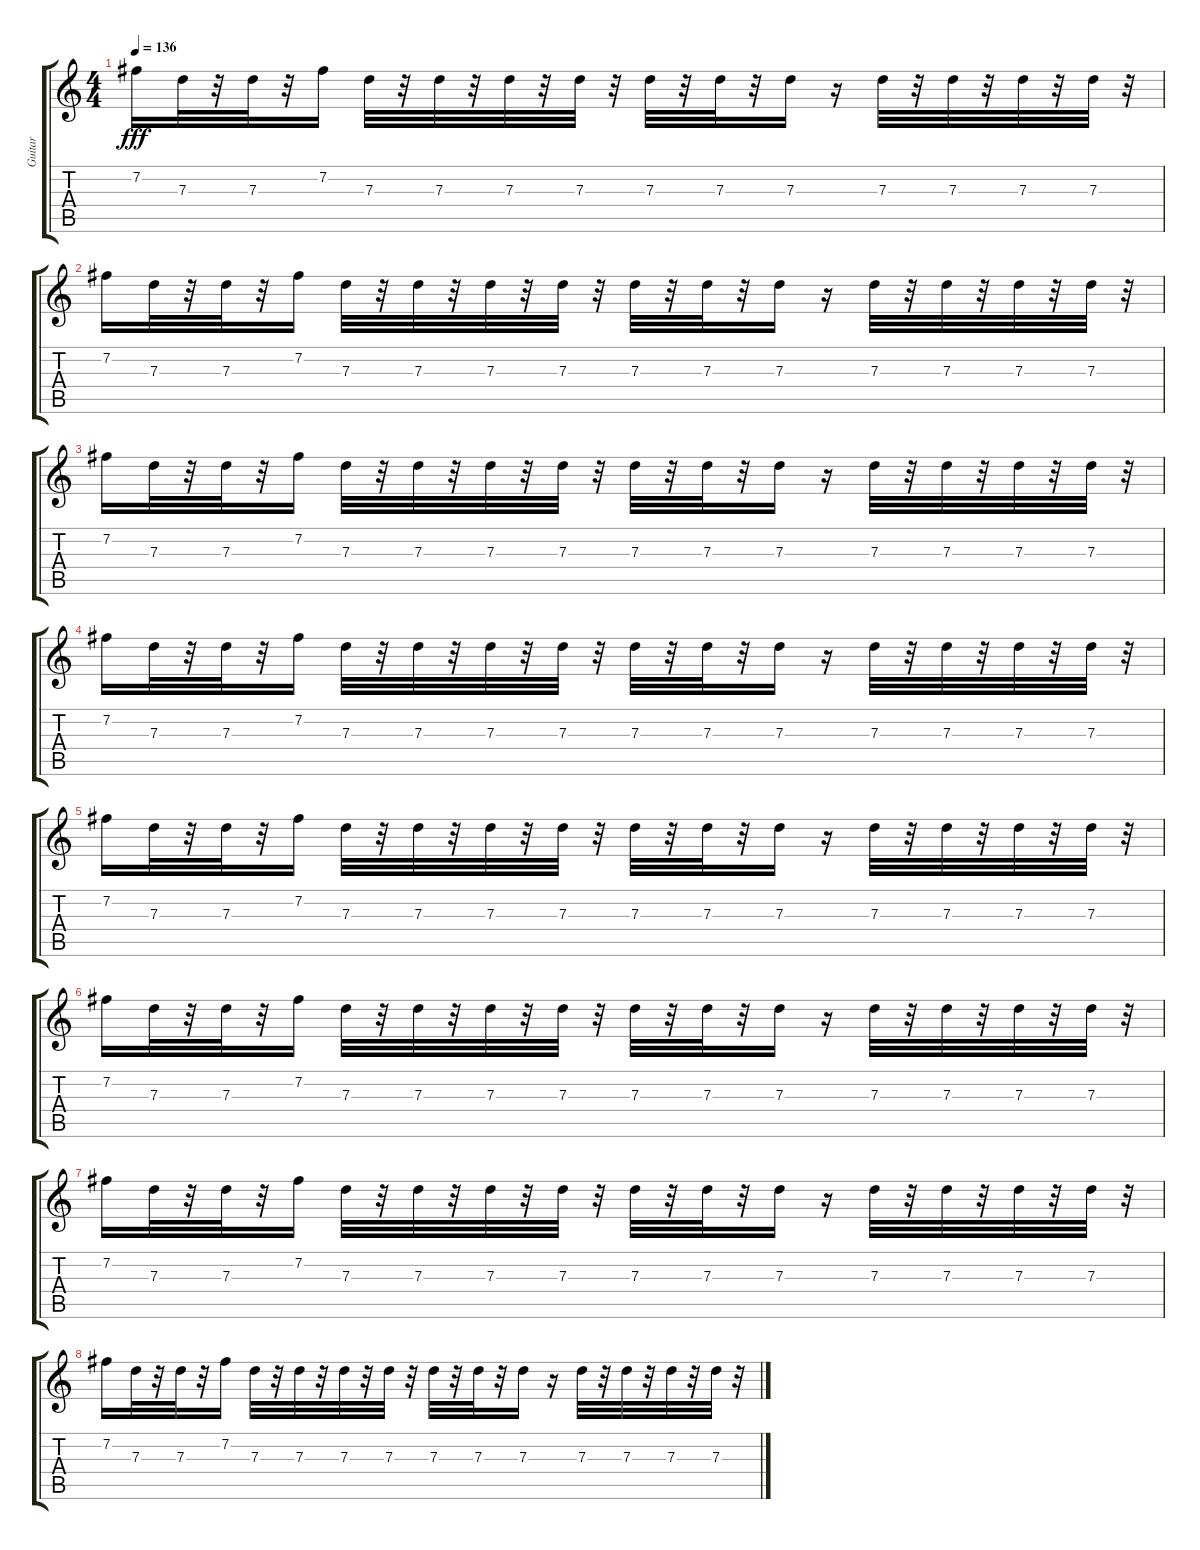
\track ("Guitar" "Guitar") {instrument overdrivenguitar}
\staff {score tabs}
\tuning (E4 B3 G3 D3 A2 E2) {hide}
\ts (4 4)
\tempo 136
\clef g2
\ks c
7.2.16{dy fff} 7.3.32 r.32 7.3.32 r.32 7.2.16 7.3.32 r.32 7.3.32 r.32 7.3.32 r.32 7.3.32 r.32 7.3.32 r.32 7.3.32 r.32 7.3.16 r.16 7.3.32 r.32 7.3.32 r.32 7.3.32 r.32 7.3.32 r.32 |
7.2.16 7.3.32 r.32 7.3.32 r.32 7.2.16 7.3.32 r.32 7.3.32 r.32 7.3.32 r.32 7.3.32 r.32 7.3.32 r.32 7.3.32 r.32 7.3.16 r.16 7.3.32 r.32 7.3.32 r.32 7.3.32 r.32 7.3.32 r.32 |
7.2.16 7.3.32 r.32 7.3.32 r.32 7.2.16 7.3.32 r.32 7.3.32 r.32 7.3.32 r.32 7.3.32 r.32 7.3.32 r.32 7.3.32 r.32 7.3.16 r.16 7.3.32 r.32 7.3.32 r.32 7.3.32 r.32 7.3.32 r.32 |
7.2.16 7.3.32 r.32 7.3.32 r.32 7.2.16 7.3.32 r.32 7.3.32 r.32 7.3.32 r.32 7.3.32 r.32 7.3.32 r.32 7.3.32 r.32 7.3.16 r.16 7.3.32 r.32 7.3.32 r.32 7.3.32 r.32 7.3.32 r.32 |
7.2.16 7.3.32 r.32 7.3.32 r.32 7.2.16 7.3.32 r.32 7.3.32 r.32 7.3.32 r.32 7.3.32 r.32 7.3.32 r.32 7.3.32 r.32 7.3.16 r.16 7.3.32 r.32 7.3.32 r.32 7.3.32 r.32 7.3.32 r.32 |
7.2.16 7.3.32 r.32 7.3.32 r.32 7.2.16 7.3.32 r.32 7.3.32 r.32 7.3.32 r.32 7.3.32 r.32 7.3.32 r.32 7.3.32 r.32 7.3.16 r.16 7.3.32 r.32 7.3.32 r.32 7.3.32 r.32 7.3.32 r.32 |
7.2.16 7.3.32 r.32 7.3.32 r.32 7.2.16 7.3.32 r.32 7.3.32 r.32 7.3.32 r.32 7.3.32 r.32 7.3.32 r.32 7.3.32 r.32 7.3.16 r.16 7.3.32 r.32 7.3.32 r.32 7.3.32 r.32 7.3.32 r.32 |
7.2.16 7.3.32 r.32 7.3.32 r.32 7.2.16 7.3.32 r.32 7.3.32 r.32 7.3.32 r.32 7.3.32 r.32 7.3.32 r.32 7.3.32 r.32 7.3.16 r.16 7.3.32 r.32 7.3.32 r.32 7.3.32 r.32 7.3.32 r.32
